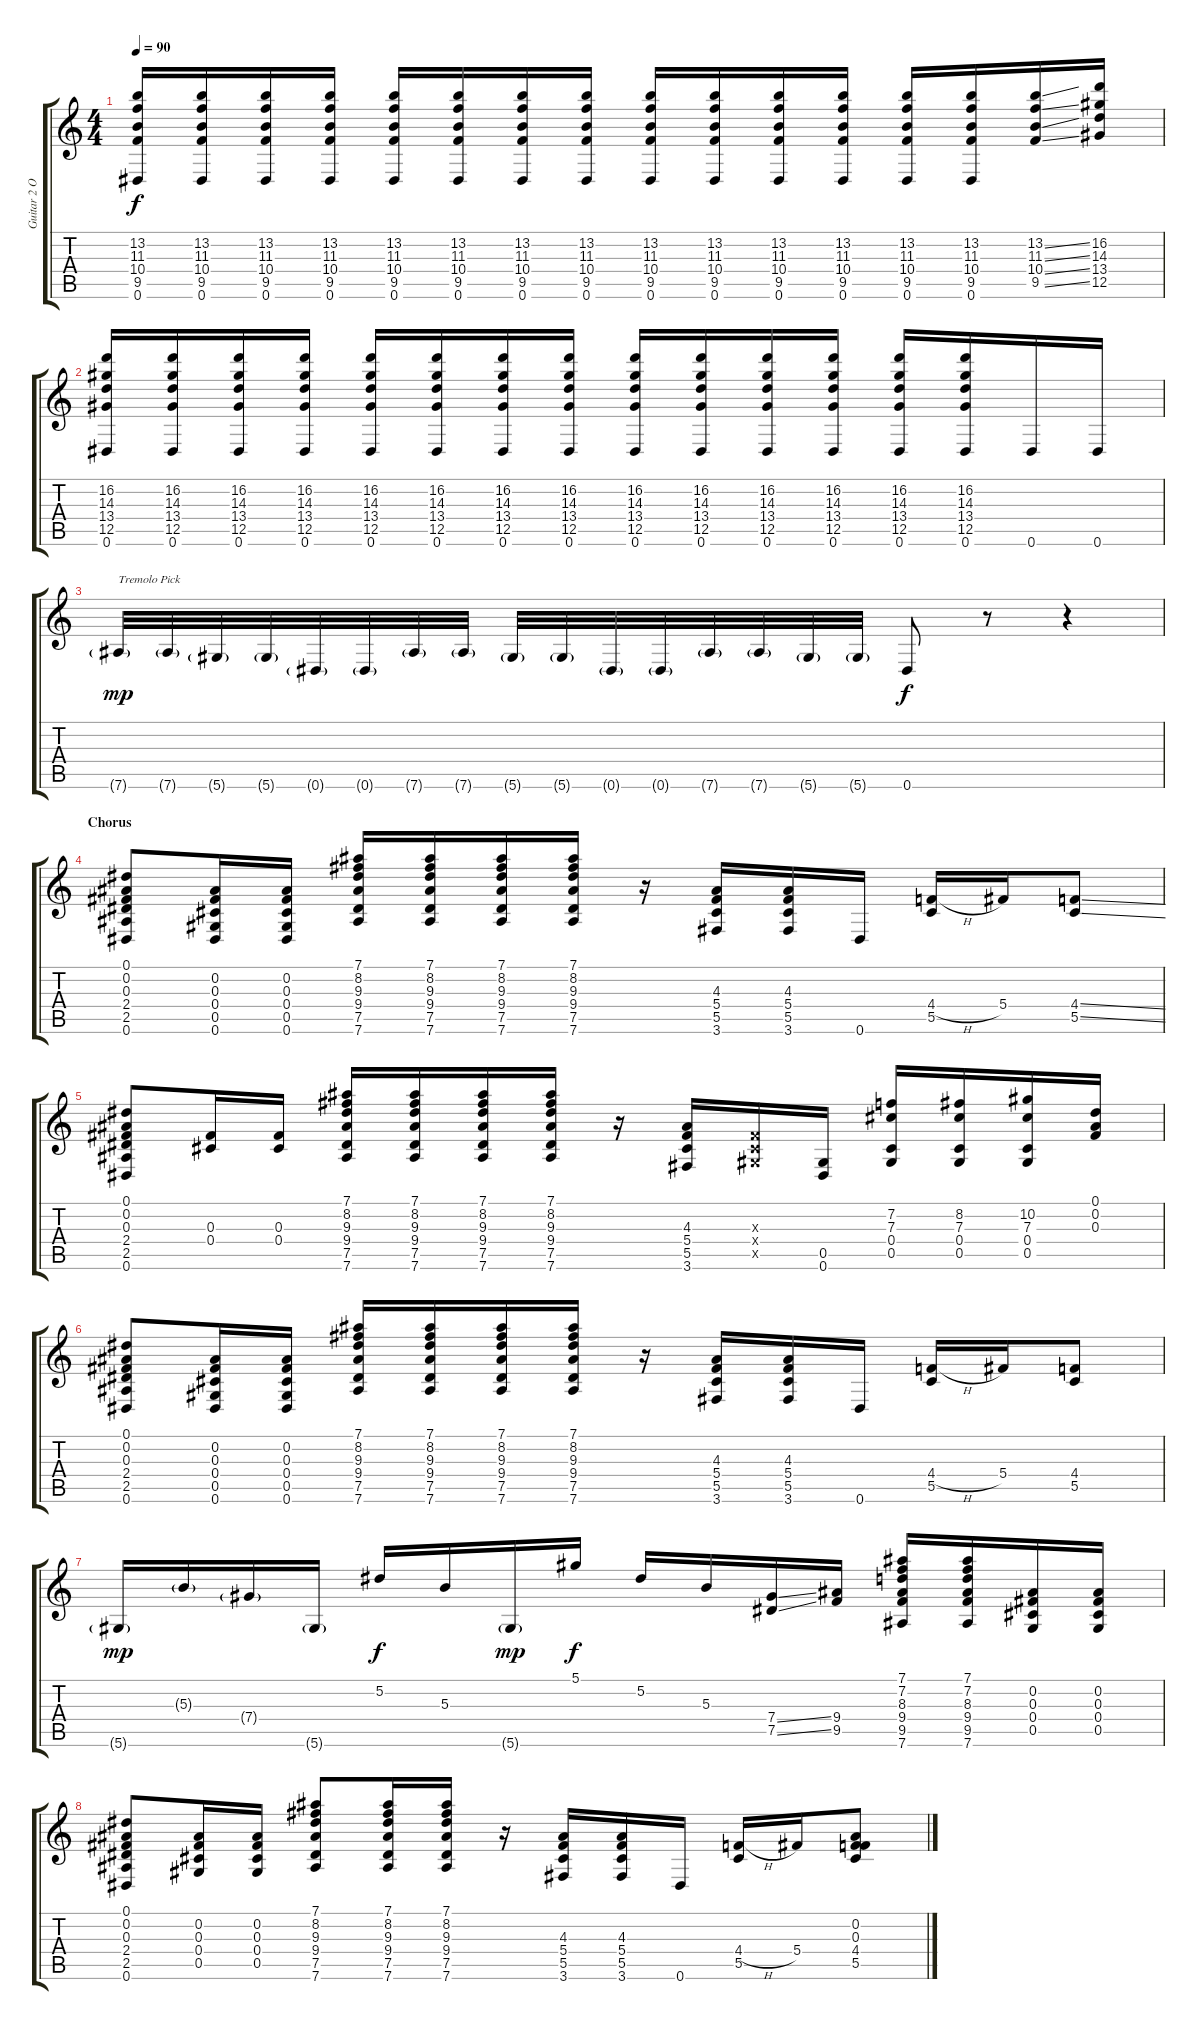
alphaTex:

\track ("Guitar 2 Overdub" "Guitar 2 O") {instrument overdrivenguitar}
\staff {score tabs}
\tuning (Eb4 Bb3 Gb3 Db3 Ab2 Eb2) {hide}
\ts (4 4)
\tempo 90
\clef g2
\ks c
(13.2 11.3 10.4 9.5 0.6).16{dy f} (13.2 11.3 10.4 9.5 0.6).16 (13.2 11.3 10.4 9.5 0.6).16 (13.2 11.3 10.4 9.5 0.6).16 (13.2 11.3 10.4 9.5 0.6).16 (13.2 11.3 10.4 9.5 0.6).16 (13.2 11.3 10.4 9.5 0.6).16 (13.2 11.3 10.4 9.5 0.6).16 (13.2 11.3 10.4 9.5 0.6).16 (13.2 11.3 10.4 9.5 0.6).16 (13.2 11.3 10.4 9.5 0.6).16 (13.2 11.3 10.4 9.5 0.6).16 (13.2 11.3 10.4 9.5 0.6).16 (13.2 11.3 10.4 9.5 0.6).16 (13.2{ss} 11.3{ss} 10.4{ss} 9.5{ss}).16 (16.2 14.3 13.4 12.5).16 |
(16.2 14.3 13.4 12.5 0.6).16 (16.2 14.3 13.4 12.5 0.6).16 (16.2 14.3 13.4 12.5 0.6).16 (16.2 14.3 13.4 12.5 0.6).16 (16.2 14.3 13.4 12.5 0.6).16 (16.2 14.3 13.4 12.5 0.6).16 (16.2 14.3 13.4 12.5 0.6).16 (16.2 14.3 13.4 12.5 0.6).16 (16.2 14.3 13.4 12.5 0.6).16 (16.2 14.3 13.4 12.5 0.6).16 (16.2 14.3 13.4 12.5 0.6).16 (16.2 14.3 13.4 12.5 0.6).16 (16.2 14.3 13.4 12.5 0.6).16 (16.2 14.3 13.4 12.5 0.6).16 0.6.16 0.6.16 |
7.6{g}.32{txt "Tremolo Pick" dy mp} 7.6{g}.32 5.6{g}.32 5.6{g}.32 0.6{g}.32 0.6{g}.32 7.6{g}.32 7.6{g}.32 5.6{g}.32 5.6{g}.32 0.6{g}.32 0.6{g}.32 7.6{g}.32 7.6{g}.32 5.6{g}.32 5.6{g}.32 0.6.8{dy f} r.8 r.4 |
\section ("" "Chorus")
(0.1 0.2 0.3 2.4 2.5 0.6).8 (0.2 0.3 0.4 0.5 0.6).16 (0.2 0.3 0.4 0.5 0.6).16 (7.1 8.2 9.3 9.4 7.5 7.6).16 (7.1 8.2 9.3 9.4 7.5 7.6).16 (7.1 8.2 9.3 9.4 7.5 7.6).16 (7.1 8.2 9.3 9.4 7.5 7.6).16 r.16 (4.3 5.4 5.5 3.6).16 (4.3 5.4 5.5 3.6).16 0.6.16 (4.4{h} 5.5).16 5.4.16 (4.4{ss} 5.5{ss}).8 |
(0.1 0.2 0.3 2.4 2.5 0.6).8 (0.3 0.4).16 (0.3 0.4).16 (7.1 8.2 9.3 9.4 7.5 7.6).16 (7.1 8.2 9.3 9.4 7.5 7.6).16 (7.1 8.2 9.3 9.4 7.5 7.6).16 (7.1 8.2 9.3 9.4 7.5 7.6).16 r.16 (4.3 5.4 5.5 3.6).16 (0.3{x} 0.4{x} 0.5{x}).16 (0.5 0.6).16 (7.2 7.3 0.4 0.5).16 (8.2 7.3 0.4 0.5).16 (10.2 7.3 0.4 0.5).16 (0.1 0.2 0.3).16 |
(0.1 0.2 0.3 2.4 2.5 0.6).8 (0.2 0.3 0.4 0.5 0.6).16 (0.2 0.3 0.4 0.5 0.6).16 (7.1 8.2 9.3 9.4 7.5 7.6).16 (7.1 8.2 9.3 9.4 7.5 7.6).16 (7.1 8.2 9.3 9.4 7.5 7.6).16 (7.1 8.2 9.3 9.4 7.5 7.6).16 r.16 (4.3 5.4 5.5 3.6).16 (4.3 5.4 5.5 3.6).16 0.6.16 (4.4{h} 5.5).16 5.4.16 (4.4 5.5).8 |
5.6{g}.16{dy mp} 5.3{g}.16 7.4{g}.16 5.6{g}.16 5.2.16{dy f} 5.3.16 5.6{g}.16{dy mp} 5.1.16{dy f} 5.2.16 5.3.16 (7.4{ss} 7.5{ss}).16 (9.4 9.5).16 (7.1 7.2 8.3 9.4 9.5 7.6).16 (7.1 7.2 8.3 9.4 9.5 7.6).16 (0.2 0.3 0.4 0.5).16 (0.2 0.3 0.4 0.5).16 |
(0.1 0.2 0.3 2.4 2.5 0.6).8 (0.2 0.3 0.4 0.5).16 (0.2 0.3 0.4 0.5).16 (7.1 8.2 9.3 9.4 7.5 7.6).8 (7.1 8.2 9.3 9.4 7.5 7.6).16 (7.1 8.2 9.3 9.4 7.5 7.6).16 r.16 (4.3 5.4 5.5 3.6).16 (4.3 5.4 5.5 3.6).16 0.6.16 (4.4{h} 5.5).16 5.4.16 (0.2 0.3 4.4 5.5).8
